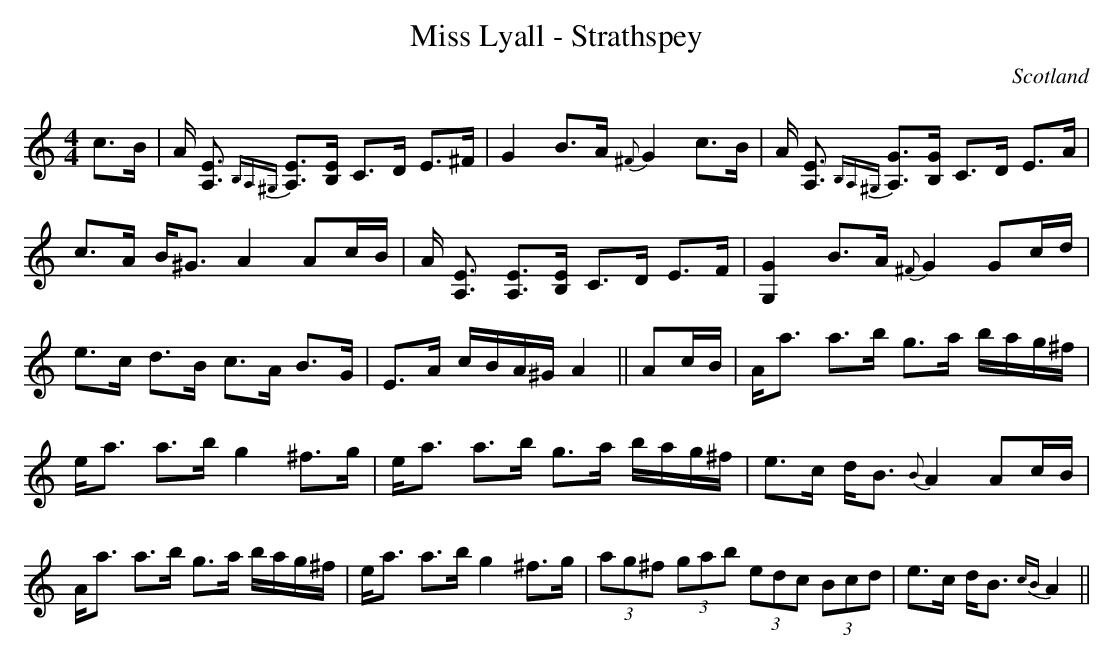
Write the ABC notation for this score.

X:1
T:Miss Lyall - Strathspey
O:Scotland
M:4/4
L:1/16
K:Am
c3B |\
A [A,3E3] {B,A,^G,}[A,3E3][B,E] C3D E3^F | \
G4 B3A {^F}G4 c3B | \
A [A,3E3] {B,A,^G,}[A,3G3][B,G] C3D E3A |\
c3A B^G3 A4 A2cB | \
A [A,3E3] [A,3E3][B,E] C3D E3F | \
[G,4G4] B3A {^F}G4 G2cd | e3c d3B c3A B3G |\
E3A cBA^G A4 || A2cB |\
Aa3 a3b g3a bag^f | ea3 a3b g4 ^f3g |\
ea3 a3b g3a bag^f | e3c dB3 {B}A4 A2cB |\
Aa3 a3b g3a bag^f | ea3 a3b g4 ^f3g |\
(3a2g2^f2 (3g2a2b2 (3e2d2c2 (3B2c2d2 |\
e3c dB3 {cB}A4 ||**
